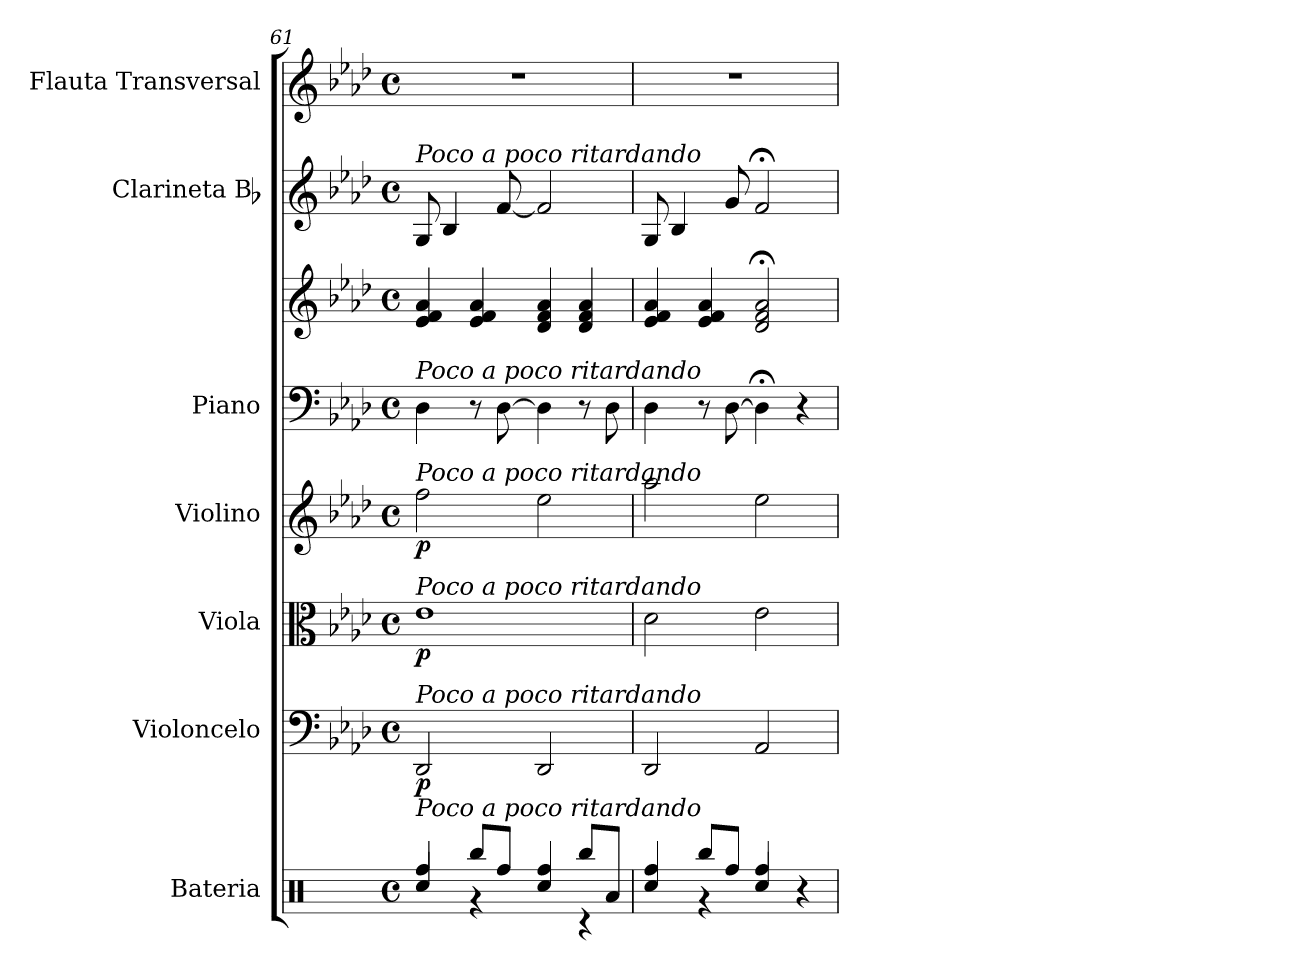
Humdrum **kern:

**kern	**kern	**dynam	**kern	**dynam	**kern	**dynam	**kern	**kern	**kern	**kern
*part7	*part6	*part6	*part5	*part5	*part4	*part4	*part3	*part3	*part2	*part1
*staff8	*staff7	*staff7	*staff6	*staff6	*staff5	*staff5	*staff4	*staff3	*staff2	*staff1
*I"Bateria	*I"Violoncelo	*	*I"Viola	*	*I"Violino	*	*I"Piano	*	*I"Clarineta Bb	*I"Flauta Transversal
*I'Bat.	*I'Vc.	*	*I'Vla	*	*I'Vln.	*	*I'Pno	*	*I'Cl. Bb	*I'Fl.
*clefX	*clefF4	*	*clefC3	*	*clefG2	*	*clefF4	*clefG2	*clefG2	*clefG2
*	*	*	*	*	*	*	*	*	*ITrd1c2	*
*k[]	*k[b-e-a-d-]	*	*k[b-e-a-d-]	*	*k[b-e-a-d-]	*	*k[b-e-a-d-]	*k[b-e-a-d-]	*k[b-e-a-d-g-c-]	*k[b-e-a-d-]
*M4/4	*M4/4	*	*M4/4	*	*M4/4	*	*M4/4	*M4/4	*M4/4	*M4/4
*met(c)	*met(c)	*	*met(c)	*	*met(c)	*	*met(c)	*met(c)	*met(c)	*met(c)
=61	=61	=61	=61	=61	=61	=61	=61	=61	=61	=61
*^	*	*	*	*	*	*	*	*	*	*
!	!	!	!	!	!	!	!	!	!	!LO:TX:a:i:t=Poco a poco ritardando	!
!	!	!	!	!	!	!	!	!LO:TX:a:i:t=Poco a poco ritardando	!	!	!
!	!	!	!	!	!	!LO:TX:a:i:t=Poco a poco ritardando	!	!	!	!	!
!	!	!	!	!LO:TX:a:i:t=Poco a poco ritardando	!	!	!	!	!	!	!
!	!	!LO:TX:a:i:t=Poco a poco ritardando	!	!	!	!	!	!	!	!	!
!LO:TX:a:i:t=Poco a poco ritardando	!	!	!	!	!	!	!	!	!	!	!
!	!	!	!LO:DY:b	!	!LO:DY:b	!	!LO:DY:b	!	!	!	!
4Rff/	4Rcc/	2DD-/	p	1e-	p	2ff\	p	4D-\	4e-/ 4f/ 4a-/	8F/	1r
.	.	.	.	.	.	.	.	.	.	4A-/	.
8Rbb/L	4r	.	.	.	.	.	.	8r	4e-/ 4f/ 4a-/	.	.
8Rff/J	.	.	.	.	.	.	.	[8D-\	.	[8e-/	.
4Rff/	4Rcc/	2DD-/	.	.	.	2ee-\	.	4D-\]	4d-/ 4f/ 4a-/	2e-/]	.
8Rbb/L	4r	.	.	.	.	.	.	8r	4d-/ 4f/ 4a-/	.	.
8Ra/J	.	.	.	.	.	.	.	8D-\	.	.	.
=62	=62	=62	=62	=62	=62	=62	=62	=62	=62	=62	=62
4Rff/	4Rcc/	2DD-/	.	2d-\	.	2aa-\	.	4D-\	4e-/ 4f/ 4a-/	8F/	1r
.	.	.	.	.	.	.	.	.	.	4A-/	.
8Rbb/L	4r	.	.	.	.	.	.	8r	4e-/ 4f/ 4a-/	.	.
8Rff/J	.	.	.	.	.	.	.	[8D-\	.	8f/	.
4Rff/	4Rcc/	2AA-/	.	2e-\	.	2ee-\	.	4D-;<\]	2d-/;< 2f/;< 2a-/;<	2e-;</	.
4r	4ryy	.	.	.	.	.	.	4r	.	.	.
*v	*v	*	*	*	*	*	*	*	*	*	*
=	=	=	=	=	=	=	=	=	=	=
*-	*-	*-	*-	*-	*-	*-	*-	*-	*-	*-
